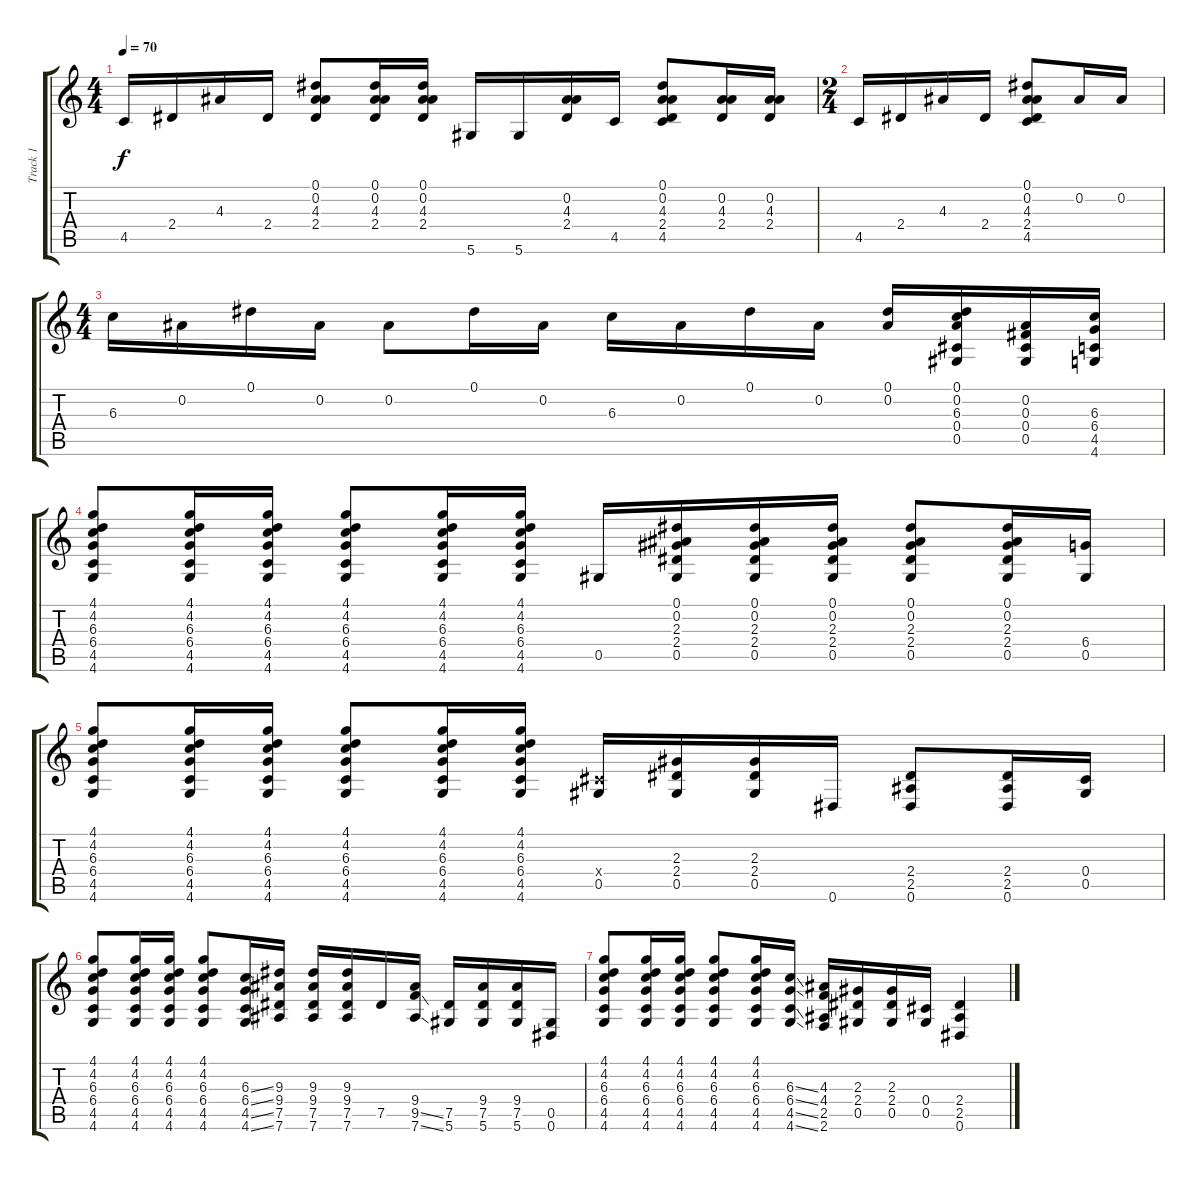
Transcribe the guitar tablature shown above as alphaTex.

\track ("Track 1" "Track 1") {instrument acousticguitarsteel}
\staff {score tabs}
\tuning (Eb4 Bb3 Gb3 Db3 Ab2 Eb2) {hide}
\ts (4 4)
\tempo 70
\clef g2
\ks c
4.5.16{dy f} 2.4.16 4.3.16 2.4.16 (0.1 0.2 4.3 2.4).8 (0.1 0.2 4.3 2.4).16 (0.1 0.2 4.3 2.4).16 5.6.16 5.6.16 (0.2 4.3 2.4).16 4.5.16 (0.1 0.2 4.3 2.4 4.5).8 (0.2 4.3 2.4).16 (0.2 4.3 2.4).16 |
\ts (2 4)
4.5.16 2.4.16 4.3.16 2.4.16 (0.1 0.2 4.3 2.4 4.5).8 0.2.16 0.2.16 |
\ts (4 4)
6.3.16 0.2.16 0.1.16 0.2.16 0.2.8 0.1.16 0.2.16 6.3.16 0.2.16 0.1.16 0.2.16 (0.1 0.2).16 (0.1 0.2 6.3 0.4 0.5).16 (0.2 0.3 0.4 0.5).16 (6.3 6.4 4.5 4.6).16 |
(4.1 4.2 6.3 6.4 4.5 4.6).8 (4.1 4.2 6.3 6.4 4.5 4.6).16 (4.1 4.2 6.3 6.4 4.5 4.6).16 (4.1 4.2 6.3 6.4 4.5 4.6).8 (4.1 4.2 6.3 6.4 4.5 4.6).16 (4.1 4.2 6.3 6.4 4.5 4.6).16 0.5.16 (0.1 0.2 2.3 2.4 0.5).16 (0.1 0.2 2.3 2.4 0.5).16 (0.1 0.2 2.3 2.4 0.5).16 (0.1 0.2 2.3 2.4 0.5).8 (0.1 0.2 2.3 2.4 0.5).16 (6.4 0.5).16 |
(4.1 4.2 6.3 6.4 4.5 4.6).8 (4.1 4.2 6.3 6.4 4.5 4.6).16 (4.1 4.2 6.3 6.4 4.5 4.6).16 (4.1 4.2 6.3 6.4 4.5 4.6).8 (4.1 4.2 6.3 6.4 4.5 4.6).16 (4.1 4.2 6.3 6.4 4.5 4.6).16 (0.4{x} 0.5).16 (2.3 2.4 0.5).16 (2.3 2.4 0.5).16 0.6.16 (2.4 2.5 0.6).8 (2.4 2.5 0.6).16 (0.4 0.5).16 |
(4.1 4.2 6.3 6.4 4.5 4.6).8 (4.1 4.2 6.3 6.4 4.5 4.6).16 (4.1 4.2 6.3 6.4 4.5 4.6).16 (4.1 4.2 6.3 6.4 4.5 4.6).8 (6.3{ss} 6.4{ss} 4.5{ss} 4.6{ss}).16 (9.3 9.4 7.5 7.6).16 (9.3 9.4 7.5 7.6).16 (9.3 9.4 7.5 7.6).16 7.5.16 (9.4 9.5{ss} 7.6{ss}).16 (7.5 5.6).16 (9.4 7.5 5.6).16 (9.4 7.5 5.6).16 (0.5 0.6).16 |
(4.1 4.2 6.3 6.4 4.5 4.6).8 (4.1 4.2 6.3 6.4 4.5 4.6).16 (4.1 4.2 6.3 6.4 4.5 4.6).16 (4.1 4.2 6.3 6.4 4.5 4.6).8 (4.1 4.2 6.3 6.4 4.5 4.6).16 (6.3{ss} 6.4{ss} 4.5{ss} 4.6{ss}).16 (4.3 4.4 2.5 2.6).16 (2.3 2.4 0.5).16 (2.3 2.4 0.5).16 (0.4 0.5).16 (2.4 2.5 0.6).4
